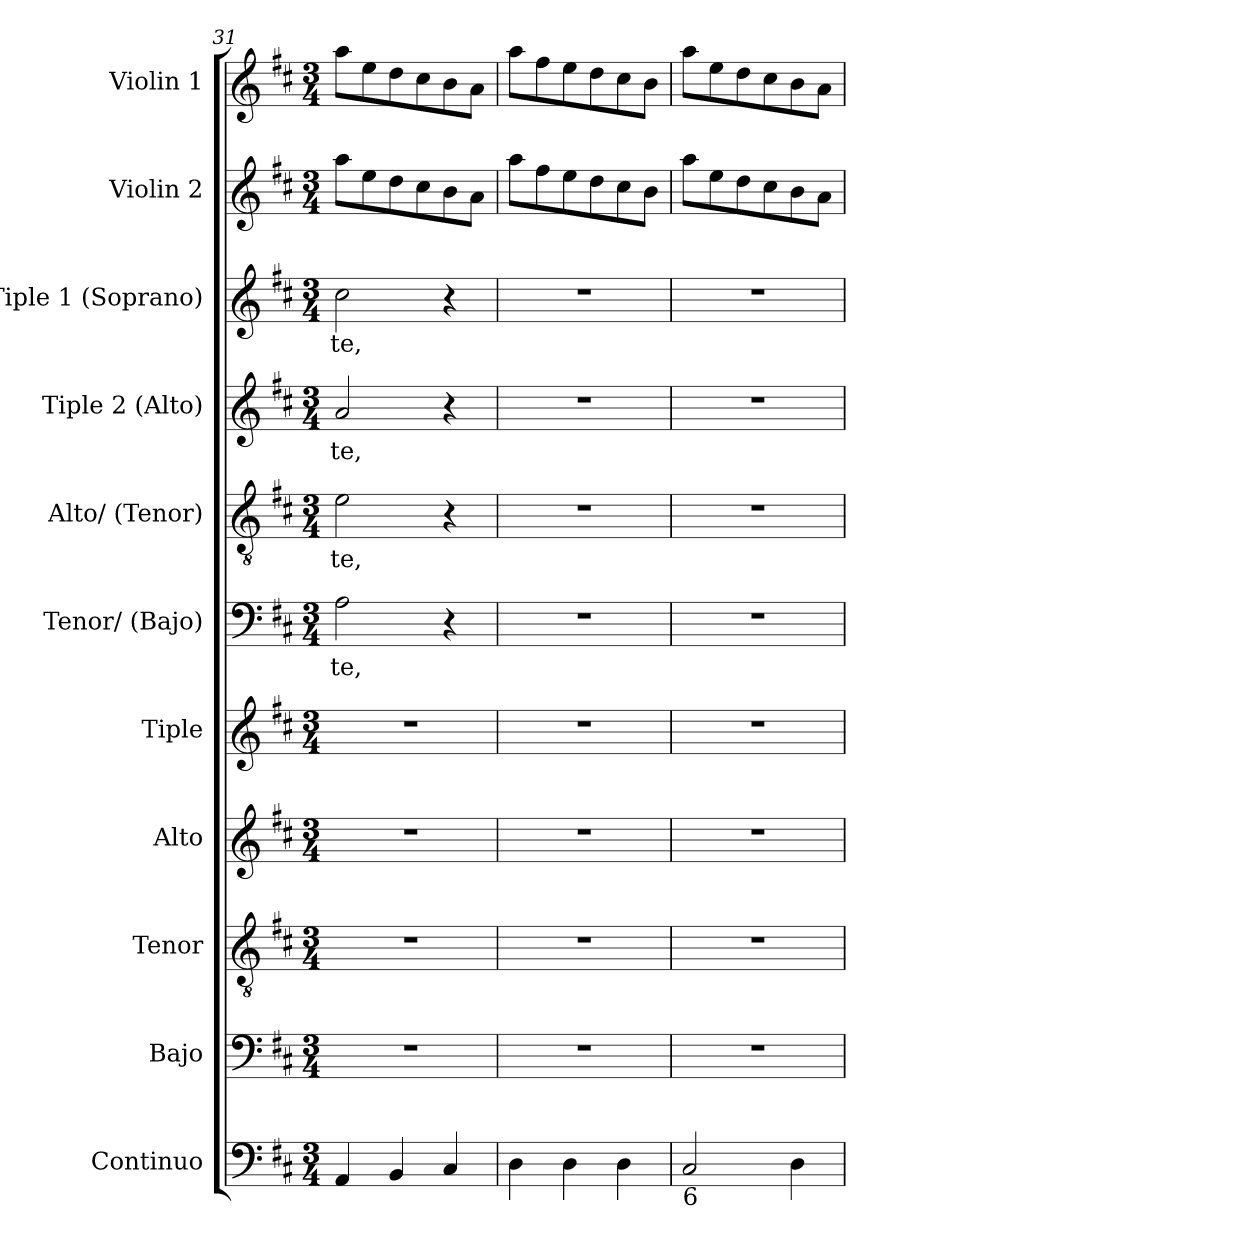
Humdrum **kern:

**kern	**kern	**kern	**kern	**kern	**kern	**text	**kern	**text	**kern	**text	**kern	**text	**kern	**kern
*part11	*part10	*part9	*part8	*part7	*part6	*part6	*part5	*part5	*part4	*part4	*part3	*part3	*part2	*part1
*staff11	*staff10	*staff9	*staff8	*staff7	*staff6	*staff6	*staff5	*staff5	*staff4	*staff4	*staff3	*staff3	*staff2	*staff1
*I"Continuo	*I"Bajo	*I"Tenor	*I"Alto	*I"Tiple	*I"Tenor/ (Bajo)	*	*I"Alto/ (Tenor)	*	*I"Tiple  2 (Alto)	*	*I"Tiple 1 (Soprano)	*	*I"Violin 2	*I"Violin 1
*	*I'B.	*I'T.	*I'A.	*	*I'B.	*	*I'T.	*	*I'A.	*	*I'S.	*	*I'Vln. 2	*I'Vln. 1
*clefF4	*clefF4	*clefGv2	*clefG2	*clefG2	*clefF4	*	*clefGv2	*	*clefG2	*	*clefG2	*	*clefG2	*clefG2
*	*	*ITrd7c12	*	*	*	*	*ITrd7c12	*	*	*	*	*	*	*
*k[f#c#]	*k[f#c#]	*k[f#c#]	*k[f#c#]	*k[f#c#]	*k[f#c#]	*	*k[f#c#]	*	*k[f#c#]	*	*k[f#c#]	*	*k[f#c#]	*k[f#c#]
*D:	*D:	*D:	*D:	*D:	*D:	*	*D:	*	*D:	*	*D:	*	*D:	*D:
*M3/4	*M3/4	*M3/4	*M3/4	*M3/4	*M3/4	*	*M3/4	*	*M3/4	*	*M3/4	*	*M3/4	*M3/4
=31	=31	=31	=31	=31	=31	=31	=31	=31	=31	=31	=31	=31	=31	=31
!	!LO:N:vis=1	!LO:N:vis=1	!LO:N:vis=1	!LO:N:vis=1	!	!	!	!	!	!	!	!	!	!
!	!	!	!	!	!	!LO:LY:b:color=#000000	!	!	!	!	!	!	!	!
!	!	!	!	!	!	!	!	!LO:LY:b:color=#000000	!	!	!	!	!	!
!	!	!	!	!	!	!	!	!	!	!LO:LY:b:color=#000000	!	!	!	!
!	!	!	!	!	!	!	!	!	!	!	!	!LO:LY:b:color=#000000	!	!
4AAi/	2.r	2.r	2.r	2.r	2Ai\	-te,	2Ei\	-te,	2ai/	-te,	2cc#i\	-te,	8aai\L	8aai\L
.	.	.	.	.	.	.	.	.	.	.	.	.	8eei\	8eei\
4BBi/	.	.	.	.	.	.	.	.	.	.	.	.	8ddi\	8ddi\
.	.	.	.	.	.	.	.	.	.	.	.	.	8cc#i\	8cc#i\
4C#i/	.	.	.	.	4r	.	4r	.	4r	.	4r	.	8bi\	8bi\
.	.	.	.	.	.	.	.	.	.	.	.	.	8ai\J	8ai\J
!!LO:PB:g=z
=32	=32	=32	=32	=32	=32	=32	=32	=32	=32	=32	=32	=32	=32	=32
!	!LO:N:vis=1	!LO:N:vis=1	!LO:N:vis=1	!LO:N:vis=1	!LO:N:vis=1	!	!LO:N:vis=1	!	!LO:N:vis=1	!	!LO:N:vis=1	!	!	!
4Di\	2.r	2.r	2.r	2.r	2.r	.	2.r	.	2.r	.	2.r	.	8aai\L	8aai\L
.	.	.	.	.	.	.	.	.	.	.	.	.	8ff#i\	8ff#i\
4Di\	.	.	.	.	.	.	.	.	.	.	.	.	8eei\	8eei\
.	.	.	.	.	.	.	.	.	.	.	.	.	8ddi\	8ddi\
4Di\	.	.	.	.	.	.	.	.	.	.	.	.	8cc#i\	8cc#i\
.	.	.	.	.	.	.	.	.	.	.	.	.	8bi\J	8bi\J
=33	=33	=33	=33	=33	=33	=33	=33	=33	=33	=33	=33	=33	=33	=33
!LO:TX:b:t=6	!	!	!	!	!	!	!	!	!	!	!	!	!	!
!	!LO:N:vis=1	!LO:N:vis=1	!LO:N:vis=1	!LO:N:vis=1	!LO:N:vis=1	!	!LO:N:vis=1	!	!LO:N:vis=1	!	!LO:N:vis=1	!	!	!
2C#i/	2.r	2.r	2.r	2.r	2.r	.	2.r	.	2.r	.	2.r	.	8aai\L	8aai\L
.	.	.	.	.	.	.	.	.	.	.	.	.	8eei\	8eei\
.	.	.	.	.	.	.	.	.	.	.	.	.	8ddi\	8ddi\
.	.	.	.	.	.	.	.	.	.	.	.	.	8cc#i\	8cc#i\
4Di\	.	.	.	.	.	.	.	.	.	.	.	.	8bi\	8bi\
.	.	.	.	.	.	.	.	.	.	.	.	.	8ai\J	8ai\J
=	=	=	=	=	=	=	=	=	=	=	=	=	=	=
*-	*-	*-	*-	*-	*-	*-	*-	*-	*-	*-	*-	*-	*-	*-
